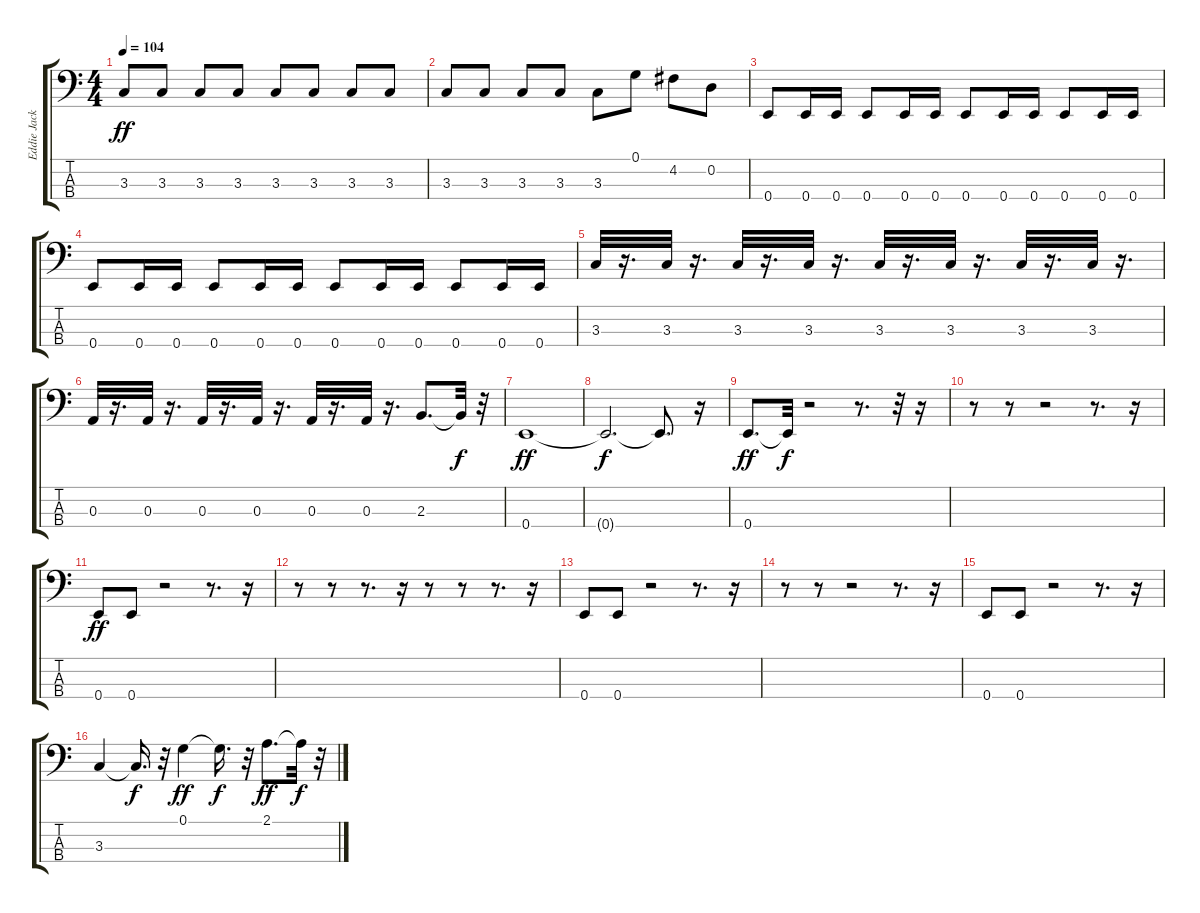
\track ("Eddie Jackson" "Eddie Jack") {instrument electricbassfinger}
\staff {score tabs}
\tuning (G2 D2 A1 E1) {hide}
\ts (4 4)
\tempo 104
\clef f4
\ks c
3.3.8{dy ff} 3.3.8 3.3.8 3.3.8 3.3.8 3.3.8 3.3.8 3.3.8 |
3.3.8 3.3.8 3.3.8 3.3.8 3.3.8 0.1.8 4.2.8 0.2.8 |
0.4.8 0.4.16 0.4.16 0.4.8 0.4.16 0.4.16 0.4.8 0.4.16 0.4.16 0.4.8 0.4.16 0.4.16 |
0.4.8 0.4.16 0.4.16 0.4.8 0.4.16 0.4.16 0.4.8 0.4.16 0.4.16 0.4.8 0.4.16 0.4.16 |
3.3.32 r.16{d} 3.3.32 r.16{d} 3.3.32 r.16{d} 3.3.32 r.16{d} 3.3.32 r.16{d} 3.3.32 r.16{d} 3.3.32 r.16{d} 3.3.32 r.16{d} |
0.3.32 r.16{d} 0.3.32 r.16{d} 0.3.32 r.16{d} 0.3.32 r.16{d} 0.3.32 r.16{d} 0.3.32 r.16{d} 2.3.8{d} 2.3{t}.32{dy f} r.32 |
0.4.1{dy ff} |
0.4{t}.2{d dy f} 0.4{t}.8{d} r.16 |
0.4.8{d dy ff} 0.4{t}.32{dy f} r.2 r.8{d} r.32 r.16 |
r.8 r.8 r.2 r.8{d} r.16 |
0.4.8{dy ff} 0.4.8 r.2 r.8{d} r.16 |
r.8 r.8 r.8{d} r.16 r.8 r.8 r.8{d} r.16 |
0.4.8 0.4.8 r.2 r.8{d} r.16 |
r.8 r.8 r.2 r.8{d} r.16 |
0.4.8 0.4.8 r.2 r.8{d} r.16 |
3.3.4 3.3{t}.16{d dy f} r.32 0.1.4{dy ff} 0.1{t}.16{d dy f} r.32 2.1.8{d dy ff} 2.1{t}.32{dy f} r.32
